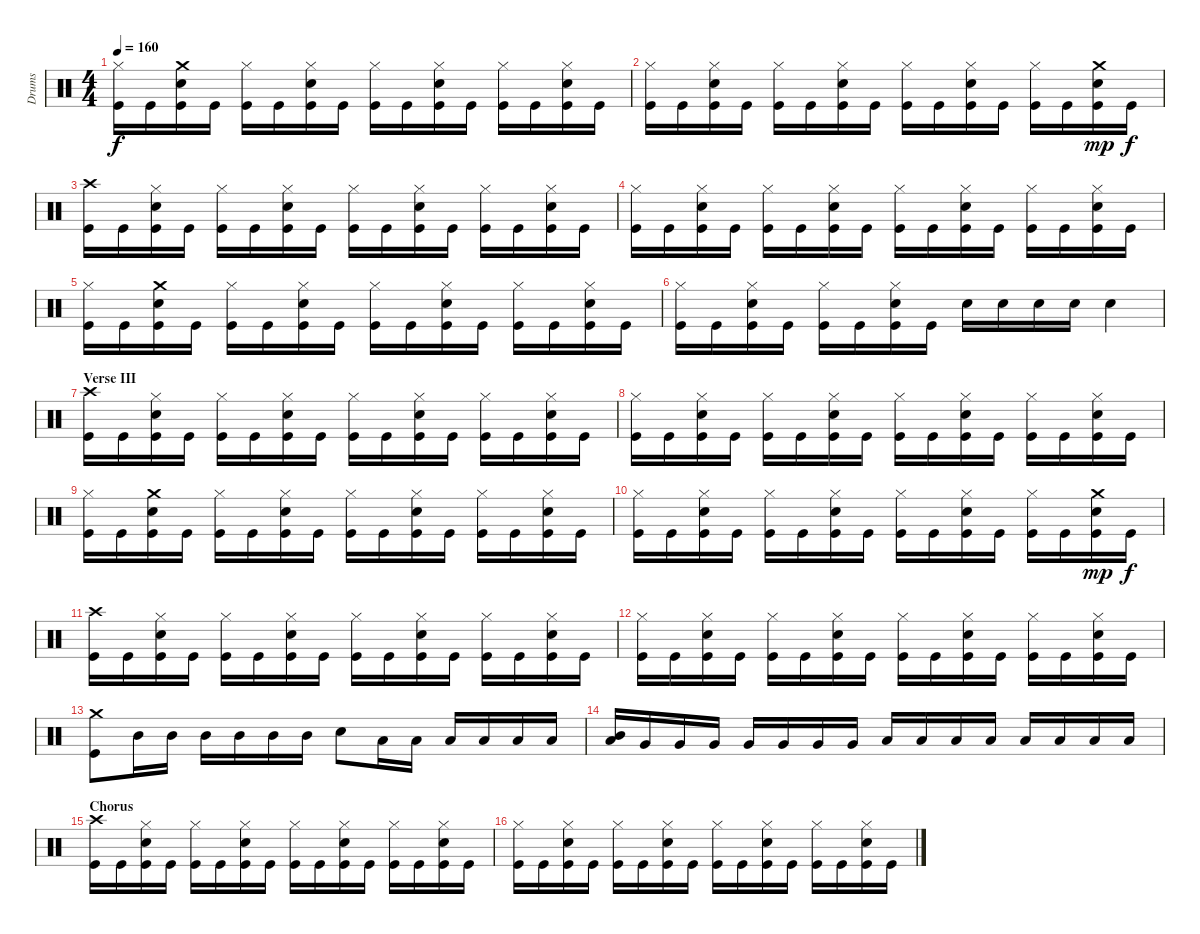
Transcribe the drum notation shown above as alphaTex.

\track ("Drums" "Drums") {instrument percussion}
\staff {score}
\articulation defaults
\ts (4 4)
\tempo 160
\clef neutral
\ks c
("Hi-Hat (closed)" "Kick (hit)").16{dy f} "Kick (hit)".16 ("Crash medium (hit)" "Snare (hit) 2" "Kick (hit)").16 "Kick (hit)".16 ("Hi-Hat (closed)" "Kick (hit)").16 "Kick (hit)".16 ("Hi-Hat (closed)" "Snare (hit) 2" "Kick (hit)").16 "Kick (hit)".16 ("Hi-Hat (closed)" "Kick (hit)").16 "Kick (hit)".16 ("Hi-Hat (closed)" "Snare (hit) 2" "Kick (hit)").16 "Kick (hit)".16 ("Hi-Hat (closed)" "Kick (hit)").16 "Kick (hit)".16 ("Hi-Hat (closed)" "Snare (hit) 2" "Kick (hit)").16 "Kick (hit)".16 |
("Hi-Hat (closed)" "Kick (hit)").16 "Kick (hit)".16 ("Hi-Hat (closed)" "Snare (hit) 2" "Kick (hit)").16 "Kick (hit)".16 ("Hi-Hat (closed)" "Kick (hit)").16 "Kick (hit)".16 ("Hi-Hat (closed)" "Snare (hit) 2" "Kick (hit)").16 "Kick (hit)".16 ("Hi-Hat (closed)" "Kick (hit)").16 "Kick (hit)".16 ("Hi-Hat (closed)" "Snare (hit) 2" "Kick (hit)").16 "Kick (hit)".16 ("Hi-Hat (closed)" "Kick (hit)").16 "Kick (hit)".16 ("Crash medium (hit)" "Snare (hit) 2" "Kick (hit)").16{dy mp} "Kick (hit)".16{dy f} |
("Crash high (hit)" "Kick (hit)").16 "Kick (hit)".16 ("Hi-Hat (closed)" "Snare (hit) 2" "Kick (hit)").16 "Kick (hit)".16 ("Hi-Hat (closed)" "Kick (hit)").16 "Kick (hit)".16 ("Hi-Hat (closed)" "Snare (hit) 2" "Kick (hit)").16 "Kick (hit)".16 ("Hi-Hat (closed)" "Kick (hit)").16 "Kick (hit)".16 ("Hi-Hat (closed)" "Snare (hit) 2" "Kick (hit)").16 "Kick (hit)".16 ("Hi-Hat (closed)" "Kick (hit)").16 "Kick (hit)".16 ("Hi-Hat (closed)" "Snare (hit) 2" "Kick (hit)").16 "Kick (hit)".16 |
("Hi-Hat (closed)" "Kick (hit)").16 "Kick (hit)".16 ("Hi-Hat (closed)" "Snare (hit) 2" "Kick (hit)").16 "Kick (hit)".16 ("Hi-Hat (closed)" "Kick (hit)").16 "Kick (hit)".16 ("Hi-Hat (closed)" "Snare (hit) 2" "Kick (hit)").16 "Kick (hit)".16 ("Hi-Hat (closed)" "Kick (hit)").16 "Kick (hit)".16 ("Hi-Hat (closed)" "Snare (hit) 2" "Kick (hit)").16 "Kick (hit)".16 ("Hi-Hat (closed)" "Kick (hit)").16 "Kick (hit)".16 ("Hi-Hat (closed)" "Snare (hit) 2" "Kick (hit)").16 "Kick (hit)".16 |
("Hi-Hat (closed)" "Kick (hit)").16 "Kick (hit)".16 ("Crash medium (hit)" "Snare (hit) 2" "Kick (hit)").16 "Kick (hit)".16 ("Hi-Hat (closed)" "Kick (hit)").16 "Kick (hit)".16 ("Hi-Hat (closed)" "Snare (hit) 2" "Kick (hit)").16 "Kick (hit)".16 ("Hi-Hat (closed)" "Kick (hit)").16 "Kick (hit)".16 ("Hi-Hat (closed)" "Snare (hit) 2" "Kick (hit)").16 "Kick (hit)".16 ("Hi-Hat (closed)" "Kick (hit)").16 "Kick (hit)".16 ("Hi-Hat (closed)" "Snare (hit) 2" "Kick (hit)").16 "Kick (hit)".16 |
("Hi-Hat (closed)" "Kick (hit)").16 "Kick (hit)".16 ("Hi-Hat (closed)" "Snare (hit) 2" "Kick (hit)").16 "Kick (hit)".16 ("Hi-Hat (closed)" "Kick (hit)").16 "Kick (hit)".16 ("Hi-Hat (closed)" "Snare (hit) 2" "Kick (hit)").16 "Kick (hit)".16 "Snare (hit) 2".16 "Snare (hit) 2".16 "Snare (hit) 2".16 "Snare (hit) 2".16 "Snare (hit) 2".4 |
\section ("" "Verse III")
("Crash high (hit)" "Kick (hit)").16 "Kick (hit)".16 ("Hi-Hat (closed)" "Snare (hit) 2" "Kick (hit)").16 "Kick (hit)".16 ("Hi-Hat (closed)" "Kick (hit)").16 "Kick (hit)".16 ("Hi-Hat (closed)" "Snare (hit) 2" "Kick (hit)").16 "Kick (hit)".16 ("Hi-Hat (closed)" "Kick (hit)").16 "Kick (hit)".16 ("Hi-Hat (closed)" "Snare (hit) 2" "Kick (hit)").16 "Kick (hit)".16 ("Hi-Hat (closed)" "Kick (hit)").16 "Kick (hit)".16 ("Hi-Hat (closed)" "Snare (hit) 2" "Kick (hit)").16 "Kick (hit)".16 |
("Hi-Hat (closed)" "Kick (hit)").16 "Kick (hit)".16 ("Hi-Hat (closed)" "Snare (hit) 2" "Kick (hit)").16 "Kick (hit)".16 ("Hi-Hat (closed)" "Kick (hit)").16 "Kick (hit)".16 ("Hi-Hat (closed)" "Snare (hit) 2" "Kick (hit)").16 "Kick (hit)".16 ("Hi-Hat (closed)" "Kick (hit)").16 "Kick (hit)".16 ("Hi-Hat (closed)" "Snare (hit) 2" "Kick (hit)").16 "Kick (hit)".16 ("Hi-Hat (closed)" "Kick (hit)").16 "Kick (hit)".16 ("Hi-Hat (closed)" "Snare (hit) 2" "Kick (hit)").16 "Kick (hit)".16 |
("Hi-Hat (closed)" "Kick (hit)").16 "Kick (hit)".16 ("Crash medium (hit)" "Snare (hit) 2" "Kick (hit)").16 "Kick (hit)".16 ("Hi-Hat (closed)" "Kick (hit)").16 "Kick (hit)".16 ("Hi-Hat (closed)" "Snare (hit) 2" "Kick (hit)").16 "Kick (hit)".16 ("Hi-Hat (closed)" "Kick (hit)").16 "Kick (hit)".16 ("Hi-Hat (closed)" "Snare (hit) 2" "Kick (hit)").16 "Kick (hit)".16 ("Hi-Hat (closed)" "Kick (hit)").16 "Kick (hit)".16 ("Hi-Hat (closed)" "Snare (hit) 2" "Kick (hit)").16 "Kick (hit)".16 |
("Hi-Hat (closed)" "Kick (hit)").16 "Kick (hit)".16 ("Hi-Hat (closed)" "Snare (hit) 2" "Kick (hit)").16 "Kick (hit)".16 ("Hi-Hat (closed)" "Kick (hit)").16 "Kick (hit)".16 ("Hi-Hat (closed)" "Snare (hit) 2" "Kick (hit)").16 "Kick (hit)".16 ("Hi-Hat (closed)" "Kick (hit)").16 "Kick (hit)".16 ("Hi-Hat (closed)" "Snare (hit) 2" "Kick (hit)").16 "Kick (hit)".16 ("Hi-Hat (closed)" "Kick (hit)").16 "Kick (hit)".16 ("Crash medium (hit)" "Snare (hit) 2" "Kick (hit)").16{dy mp} "Kick (hit)".16{dy f} |
("Crash high (hit)" "Kick (hit)").16 "Kick (hit)".16 ("Hi-Hat (closed)" "Snare (hit) 2" "Kick (hit)").16 "Kick (hit)".16 ("Hi-Hat (closed)" "Kick (hit)").16 "Kick (hit)".16 ("Hi-Hat (closed)" "Snare (hit) 2" "Kick (hit)").16 "Kick (hit)".16 ("Hi-Hat (closed)" "Kick (hit)").16 "Kick (hit)".16 ("Hi-Hat (closed)" "Snare (hit) 2" "Kick (hit)").16 "Kick (hit)".16 ("Hi-Hat (closed)" "Kick (hit)").16 "Kick (hit)".16 ("Hi-Hat (closed)" "Snare (hit) 2" "Kick (hit)").16 "Kick (hit)".16 |
("Hi-Hat (closed)" "Kick (hit)").16 "Kick (hit)".16 ("Hi-Hat (closed)" "Snare (hit) 2" "Kick (hit)").16 "Kick (hit)".16 ("Hi-Hat (closed)" "Kick (hit)").16 "Kick (hit)".16 ("Hi-Hat (closed)" "Snare (hit) 2" "Kick (hit)").16 "Kick (hit)".16 ("Hi-Hat (closed)" "Kick (hit)").16 "Kick (hit)".16 ("Hi-Hat (closed)" "Snare (hit) 2" "Kick (hit)").16 "Kick (hit)".16 ("Hi-Hat (closed)" "Kick (hit)").16 "Kick (hit)".16 ("Hi-Hat (closed)" "Snare (hit) 2" "Kick (hit)").16 "Kick (hit)".16 |
("Crash medium (hit)" "Kick (hit)").8 "Mid Tom (hit)".16 "Mid Tom (hit)".16 "Mid Tom (hit)".16 "Mid Tom (hit)".16 "Mid Tom (hit)".16 "Mid Tom (hit)".16 "Snare (hit) 2".8 "Low Tom (hit)".16 "Low Tom (hit)".16 "Low Tom (hit)".16 "Low Tom (hit)".16 "Low Tom (hit)".16 "Low Tom (hit)".16 |
("Mid Tom (hit)" "Low Tom (hit)").16 "Very Low Tom (hit)".16 "Very Low Tom (hit)".16 "Very Low Tom (hit)".16 "Very Low Tom (hit)".16 "Very Low Tom (hit)".16 "Very Low Tom (hit)".16 "Very Low Tom (hit)".16 "Low Floor Tom (hit)".16 "Low Floor Tom (hit)".16 "Low Floor Tom (hit)".16 "Low Floor Tom (hit)".16 "Low Floor Tom (hit)".16 "Low Floor Tom (hit)".16 "Low Floor Tom (hit)".16 "Low Floor Tom (hit)".16 |
\section ("" "Chorus")
("Crash high (hit)" "Kick (hit)").16 "Kick (hit)".16 ("Hi-Hat (closed)" "Snare (hit) 2" "Kick (hit)").16 "Kick (hit)".16 ("Hi-Hat (closed)" "Kick (hit)").16 "Kick (hit)".16 ("Hi-Hat (closed)" "Snare (hit) 2" "Kick (hit)").16 "Kick (hit)".16 ("Hi-Hat (closed)" "Kick (hit)").16 "Kick (hit)".16 ("Hi-Hat (closed)" "Snare (hit) 2" "Kick (hit)").16 "Kick (hit)".16 ("Hi-Hat (closed)" "Kick (hit)").16 "Kick (hit)".16 ("Hi-Hat (closed)" "Snare (hit) 2" "Kick (hit)").16 "Kick (hit)".16 |
("Hi-Hat (closed)" "Kick (hit)").16 "Kick (hit)".16 ("Hi-Hat (closed)" "Snare (hit) 2" "Kick (hit)").16 "Kick (hit)".16 ("Hi-Hat (closed)" "Kick (hit)").16 "Kick (hit)".16 ("Hi-Hat (closed)" "Snare (hit) 2" "Kick (hit)").16 "Kick (hit)".16 ("Hi-Hat (closed)" "Kick (hit)").16 "Kick (hit)".16 ("Hi-Hat (closed)" "Snare (hit) 2" "Kick (hit)").16 "Kick (hit)".16 ("Hi-Hat (closed)" "Kick (hit)").16 "Kick (hit)".16 ("Hi-Hat (closed)" "Snare (hit) 2" "Kick (hit)").16 "Kick (hit)".16
